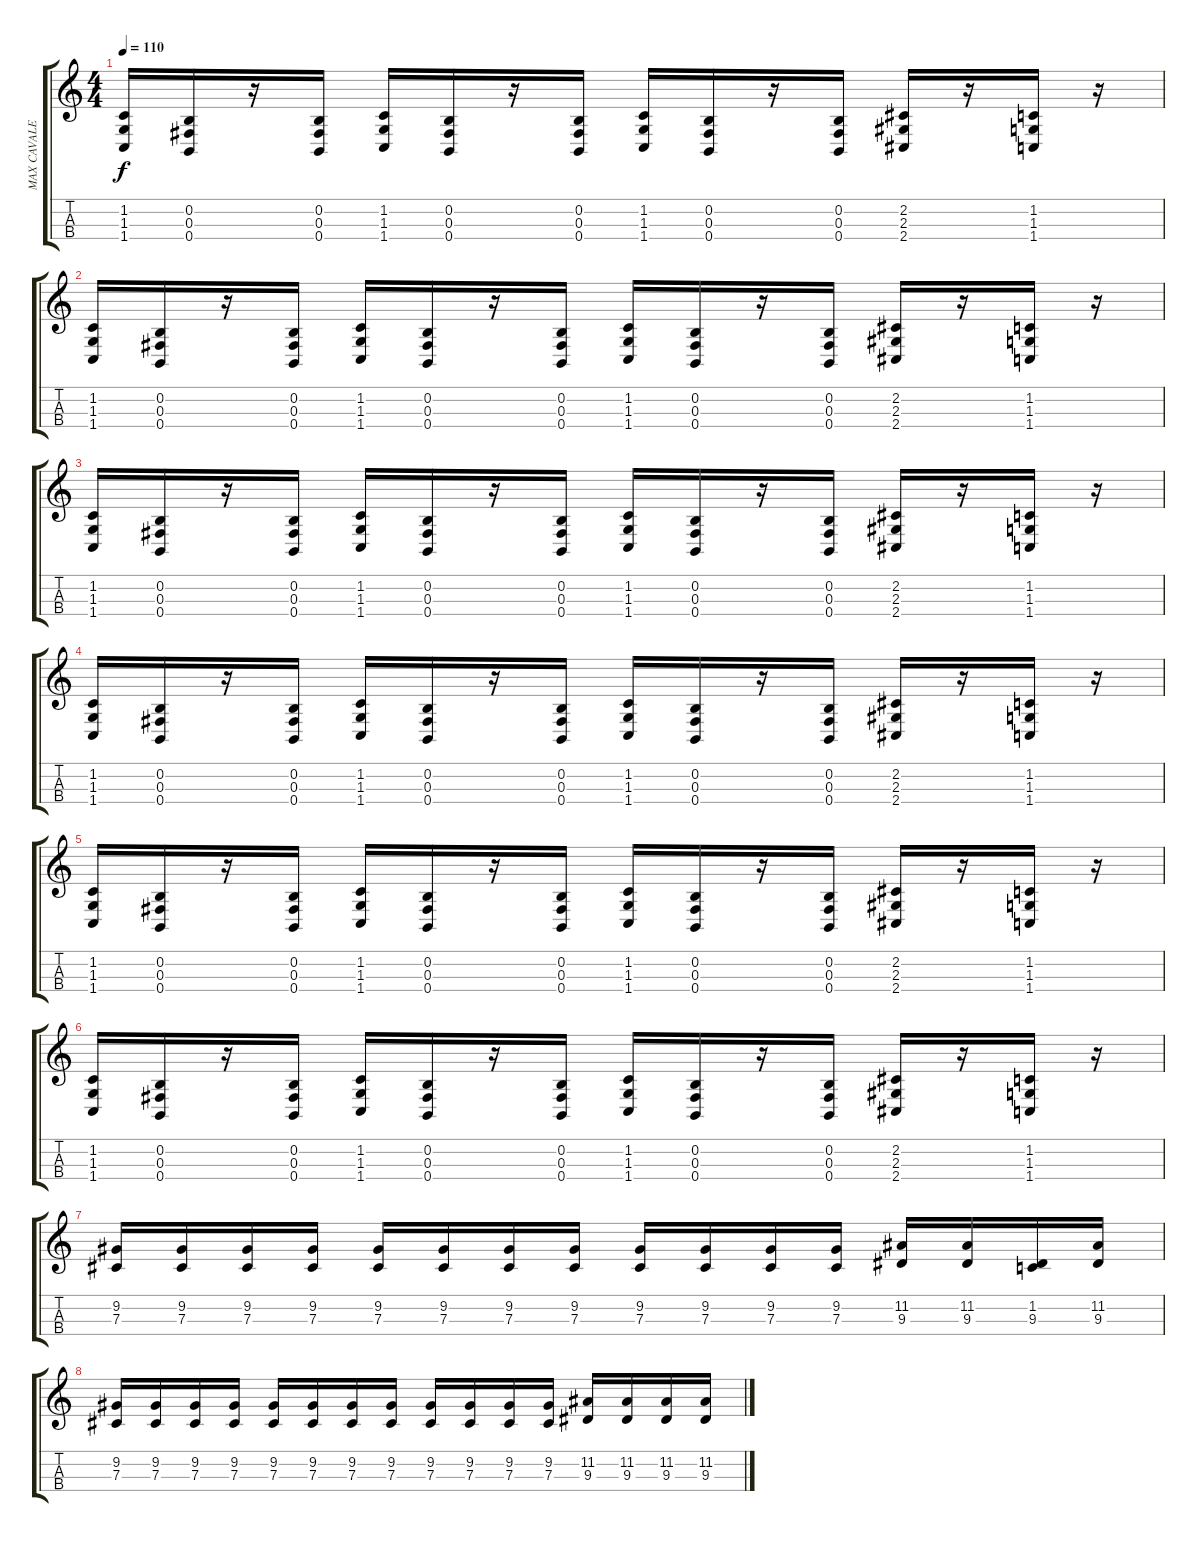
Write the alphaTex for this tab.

\track ("MAX CAVALERA" "MAX CAVALE") {instrument distortionguitar}
\staff {score tabs}
\tuning (E3 B2 Gb2 B1) {hide}
\ts (4 4)
\tempo 110
\clef g2
\ks c
(1.2 1.3 1.4).16{dy f} (0.2 0.3 0.4).16 r.16 (0.2 0.3 0.4).16 (1.2 1.3 1.4).16 (0.2 0.3 0.4).16 r.16 (0.2 0.3 0.4).16 (1.2 1.3 1.4).16 (0.2 0.3 0.4).16 r.16 (0.2 0.3 0.4).16 (2.2 2.3 2.4).16 r.16 (1.2 1.3 1.4).16 r.16 |
(1.2 1.3 1.4).16 (0.2 0.3 0.4).16 r.16 (0.2 0.3 0.4).16 (1.2 1.3 1.4).16 (0.2 0.3 0.4).16 r.16 (0.2 0.3 0.4).16 (1.2 1.3 1.4).16 (0.2 0.3 0.4).16 r.16 (0.2 0.3 0.4).16 (2.2 2.3 2.4).16 r.16 (1.2 1.3 1.4).16 r.16 |
(1.2 1.3 1.4).16 (0.2 0.3 0.4).16 r.16 (0.2 0.3 0.4).16 (1.2 1.3 1.4).16 (0.2 0.3 0.4).16 r.16 (0.2 0.3 0.4).16 (1.2 1.3 1.4).16 (0.2 0.3 0.4).16 r.16 (0.2 0.3 0.4).16 (2.2 2.3 2.4).16 r.16 (1.2 1.3 1.4).16 r.16 |
(1.2 1.3 1.4).16 (0.2 0.3 0.4).16 r.16 (0.2 0.3 0.4).16 (1.2 1.3 1.4).16 (0.2 0.3 0.4).16 r.16 (0.2 0.3 0.4).16 (1.2 1.3 1.4).16 (0.2 0.3 0.4).16 r.16 (0.2 0.3 0.4).16 (2.2 2.3 2.4).16 r.16 (1.2 1.3 1.4).16 r.16 |
(1.2 1.3 1.4).16 (0.2 0.3 0.4).16 r.16 (0.2 0.3 0.4).16 (1.2 1.3 1.4).16 (0.2 0.3 0.4).16 r.16 (0.2 0.3 0.4).16 (1.2 1.3 1.4).16 (0.2 0.3 0.4).16 r.16 (0.2 0.3 0.4).16 (2.2 2.3 2.4).16 r.16 (1.2 1.3 1.4).16 r.16 |
(1.2 1.3 1.4).16 (0.2 0.3 0.4).16 r.16 (0.2 0.3 0.4).16 (1.2 1.3 1.4).16 (0.2 0.3 0.4).16 r.16 (0.2 0.3 0.4).16 (1.2 1.3 1.4).16 (0.2 0.3 0.4).16 r.16 (0.2 0.3 0.4).16 (2.2 2.3 2.4).16 r.16 (1.2 1.3 1.4).16 r.16 |
(9.2 7.3).16{volume 12 instrument distortionguitar} (9.2 7.3).16 (9.2 7.3).16 (9.2 7.3).16 (9.2 7.3).16 (9.2 7.3).16 (9.2 7.3).16 (9.2 7.3).16 (9.2 7.3).16 (9.2 7.3).16 (9.2 7.3).16 (9.2 7.3).16 (11.2 9.3).16 (11.2 9.3).16 (1.2 9.3).16 (11.2 9.3).16 |
(9.2 7.3).16 (9.2 7.3).16 (9.2 7.3).16 (9.2 7.3).16 (9.2 7.3).16 (9.2 7.3).16 (9.2 7.3).16 (9.2 7.3).16 (9.2 7.3).16 (9.2 7.3).16 (9.2 7.3).16 (9.2 7.3).16 (11.2 9.3).16 (11.2 9.3).16 (11.2 9.3).16 (11.2 9.3).16
